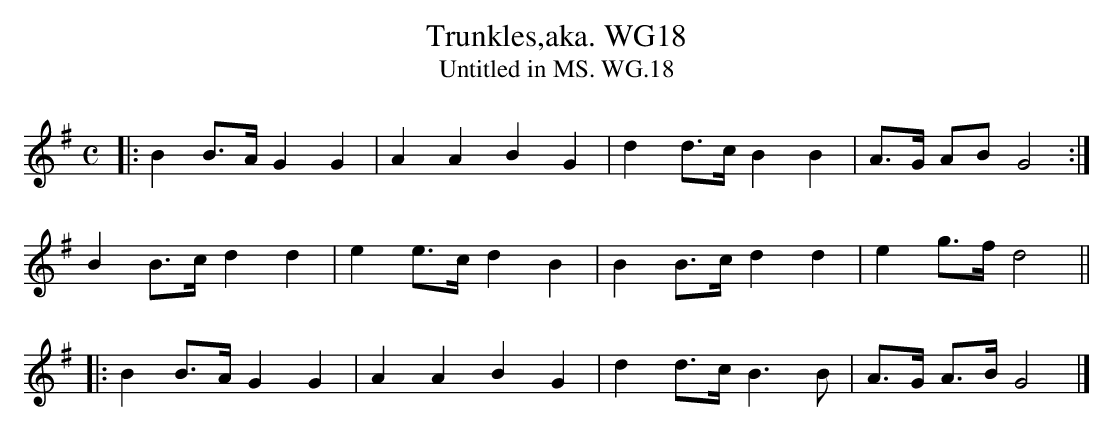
X:1
T:Trunkles,aka. WG18
T:Untitled in MS. WG.18
M:C
L:1/4
K:G
|:BB/>A/ GG|AA BG|dd/>c/ BB|A/>G/ A/B/ G2:|
BB/>c/ dd|ee/>c/ dB|BB/>c/ dd|eg/>f/ d2||
|:BB/>A/ GG|AA BG|dd/>c/ B>B|A/>G/ A/>B/ G2|]
